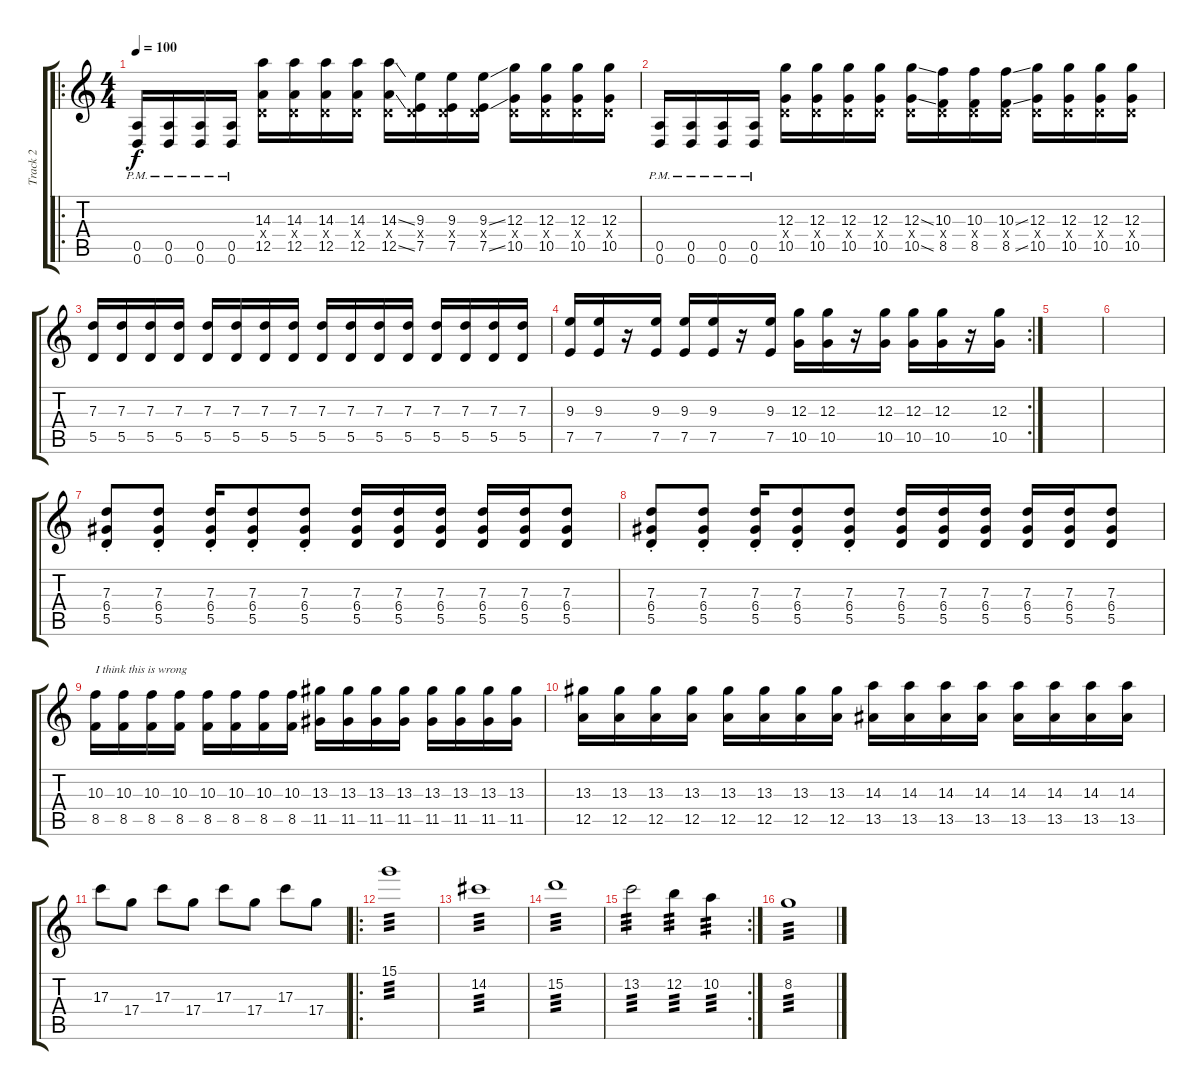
\track ("Track 2" "Track 2") {instrument distortionguitar}
\staff {score tabs}
\tuning (E4 B3 G3 D3 A2 D2) {hide}
\ro
\ts (4 4)
\tempo 100
\clef g2
\ks c
(0.5{pm} 0.6{pm}).16{dy f} (0.5{pm} 0.6{pm}).16 (0.5{pm} 0.6{pm}).16 (0.5{pm} 0.6{pm}).16 (14.3 0.4{x} 12.5).16 (14.3 0.4{x} 12.5).16 (14.3 0.4{x} 12.5).16 (14.3 0.4{x} 12.5).16 (14.3{ss} 0.4{x} 12.5{ss}).16 (9.3 0.4{x} 7.5).16 (9.3 0.4{x} 7.5).16 (9.3{ss} 0.4{x} 7.5{ss}).16 (12.3 0.4{x} 10.5).16 (12.3 0.4{x} 10.5).16 (12.3 0.4{x} 10.5).16 (12.3 0.4{x} 10.5).16 |
(0.5{pm} 0.6{pm}).16 (0.5{pm} 0.6{pm}).16 (0.5{pm} 0.6{pm}).16 (0.5{pm} 0.6{pm}).16 (12.3 0.4{x} 10.5).16 (12.3 0.4{x} 10.5).16 (12.3 0.4{x} 10.5).16 (12.3 0.4{x} 10.5).16 (12.3{ss} 0.4{x} 10.5{ss}).16 (10.3 0.4{x} 8.5).16 (10.3 0.4{x} 8.5).16 (10.3{ss} 0.4{x} 8.5{ss}).16 (12.3 0.4{x} 10.5).16 (12.3 0.4{x} 10.5).16 (12.3 0.4{x} 10.5).16 (12.3 0.4{x} 10.5).16 |
(7.3 5.5).16 (7.3 5.5).16 (7.3 5.5).16 (7.3 5.5).16 (7.3 5.5).16 (7.3 5.5).16 (7.3 5.5).16 (7.3 5.5).16 (7.3 5.5).16 (7.3 5.5).16 (7.3 5.5).16 (7.3 5.5).16 (7.3 5.5).16 (7.3 5.5).16 (7.3 5.5).16 (7.3 5.5).16 |
\rc 2
(9.3 7.5).16 (9.3 7.5).16 r.16 (9.3 7.5).16 (9.3 7.5).16 (9.3 7.5).16 r.16 (9.3 7.5).16 (12.3 10.5).16 (12.3 10.5).16 r.16 (12.3 10.5).16 (12.3 10.5).16 (12.3 10.5).16 r.16 (12.3 10.5).16 |
|
|
(7.3{st} 6.4{st} 5.5{st}).8 (7.3{st} 6.4{st} 5.5{st}).8 (7.3{st} 6.4{st} 5.5{st}).16 (7.3{st} 6.4{st} 5.5{st}).8 (7.3{st} 6.4{st} 5.5{st}).8 (7.3 6.4 5.5).16 (7.3 6.4 5.5).16 (7.3 6.4 5.5).16 (7.3 6.4 5.5).16 (7.3 6.4 5.5).16 (7.3 6.4 5.5).8 |
(7.3{st} 6.4{st} 5.5{st}).8 (7.3{st} 6.4{st} 5.5{st}).8 (7.3{st} 6.4{st} 5.5{st}).16 (7.3{st} 6.4{st} 5.5{st}).8 (7.3{st} 6.4{st} 5.5{st}).8 (7.3 6.4 5.5).16 (7.3 6.4 5.5).16 (7.3 6.4 5.5).16 (7.3 6.4 5.5).16 (7.3 6.4 5.5).16 (7.3 6.4 5.5).8 |
(10.3 8.5).16{txt "I think this is wrong"} (10.3 8.5).16 (10.3 8.5).16 (10.3 8.5).16 (10.3 8.5).16 (10.3 8.5).16 (10.3 8.5).16 (10.3 8.5).16 (13.3 11.5).16 (13.3 11.5).16 (13.3 11.5).16 (13.3 11.5).16 (13.3 11.5).16 (13.3 11.5).16 (13.3 11.5).16 (13.3 11.5).16 |
(13.3 12.5).16 (13.3 12.5).16 (13.3 12.5).16 (13.3 12.5).16 (13.3 12.5).16 (13.3 12.5).16 (13.3 12.5).16 (13.3 12.5).16 (14.3 13.5).16 (14.3 13.5).16 (14.3 13.5).16 (14.3 13.5).16 (14.3 13.5).16 (14.3 13.5).16 (14.3 13.5).16 (14.3 13.5).16 |
17.3.8 17.4.8 17.3.8 17.4.8 17.3.8 17.4.8 17.3.8 17.4.8 |
\ro
15.1.1{tp 3} |
14.2.1{tp 3} |
15.2.1{tp 3} |
\rc 2
13.2.2{tp 3} 12.2.4{tp 3} 10.2.4{tp 3} |
8.2.1{tp 3}
